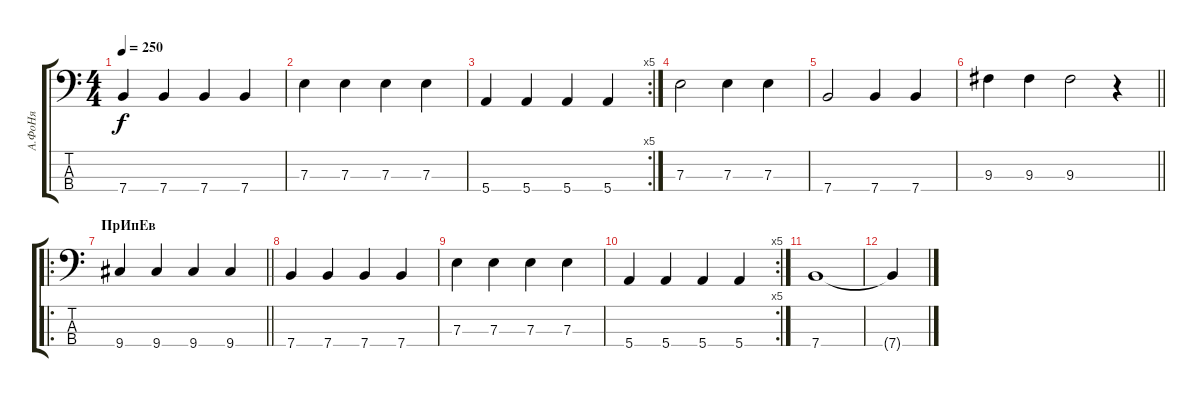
\track ("А.ФоНя" "А.ФоНя") {instrument electricbassfinger}
\staff {score tabs}
\tuning (G2 D2 A1 E1) {hide}
\ts (4 4)
\tempo 250
\clef f4
\ks c
7.4.4{dy f} 7.4.4 7.4.4 7.4.4 |
7.3.4 7.3.4 7.3.4 7.3.4 |
\rc 5
5.4.4 5.4.4 5.4.4 5.4.4 |
7.3.2 7.3.4 7.3.4 |
7.4.2 7.4.4 7.4.4 |
\barLineRight lightlight
9.3.4 9.3.4 9.3.2 r.4 |
\ro
\section ("" "ПрИпЕв")
\barLineRight lightlight
9.4.4 9.4.4 9.4.4 9.4.4 |
7.4.4 7.4.4 7.4.4 7.4.4 |
7.3.4 7.3.4 7.3.4 7.3.4 |
\rc 5
5.4.4 5.4.4 5.4.4 5.4.4 |
7.4.1 |
7.4{t}.4
